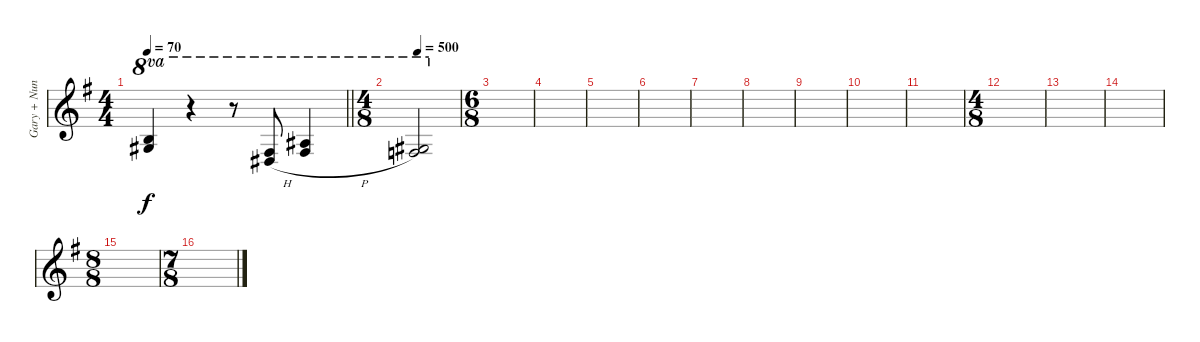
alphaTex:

\track ("Gary + Nuno" "Gary + Nun") {instrument frenchhorn}
\staff {score}
\tuning (Eb4 Bb3 Gb3 Db3 Ab2 Eb2) {hide}
\ts (4 4)
\tempo 70
\clef g2
\barLineRight lightlight
\ks g
(8.1{t} 10.2{t}).4{ot 8va dy f} r.4{ot 8va} r.8{ot 8va} (3.1{h} 5.2{h}).8{ot 8va} (7.1{h} 8.2{h}).4{ot 8va} |
\ts (4 8)
\tempo 500
(5.1 7.2).2{ot 8va} |
\ts (6 8)
|
|
|
|
|
|
|
|
|
\ts (4 8)
|
|
|
\ts (8 8)
|
\ts (7 8)
